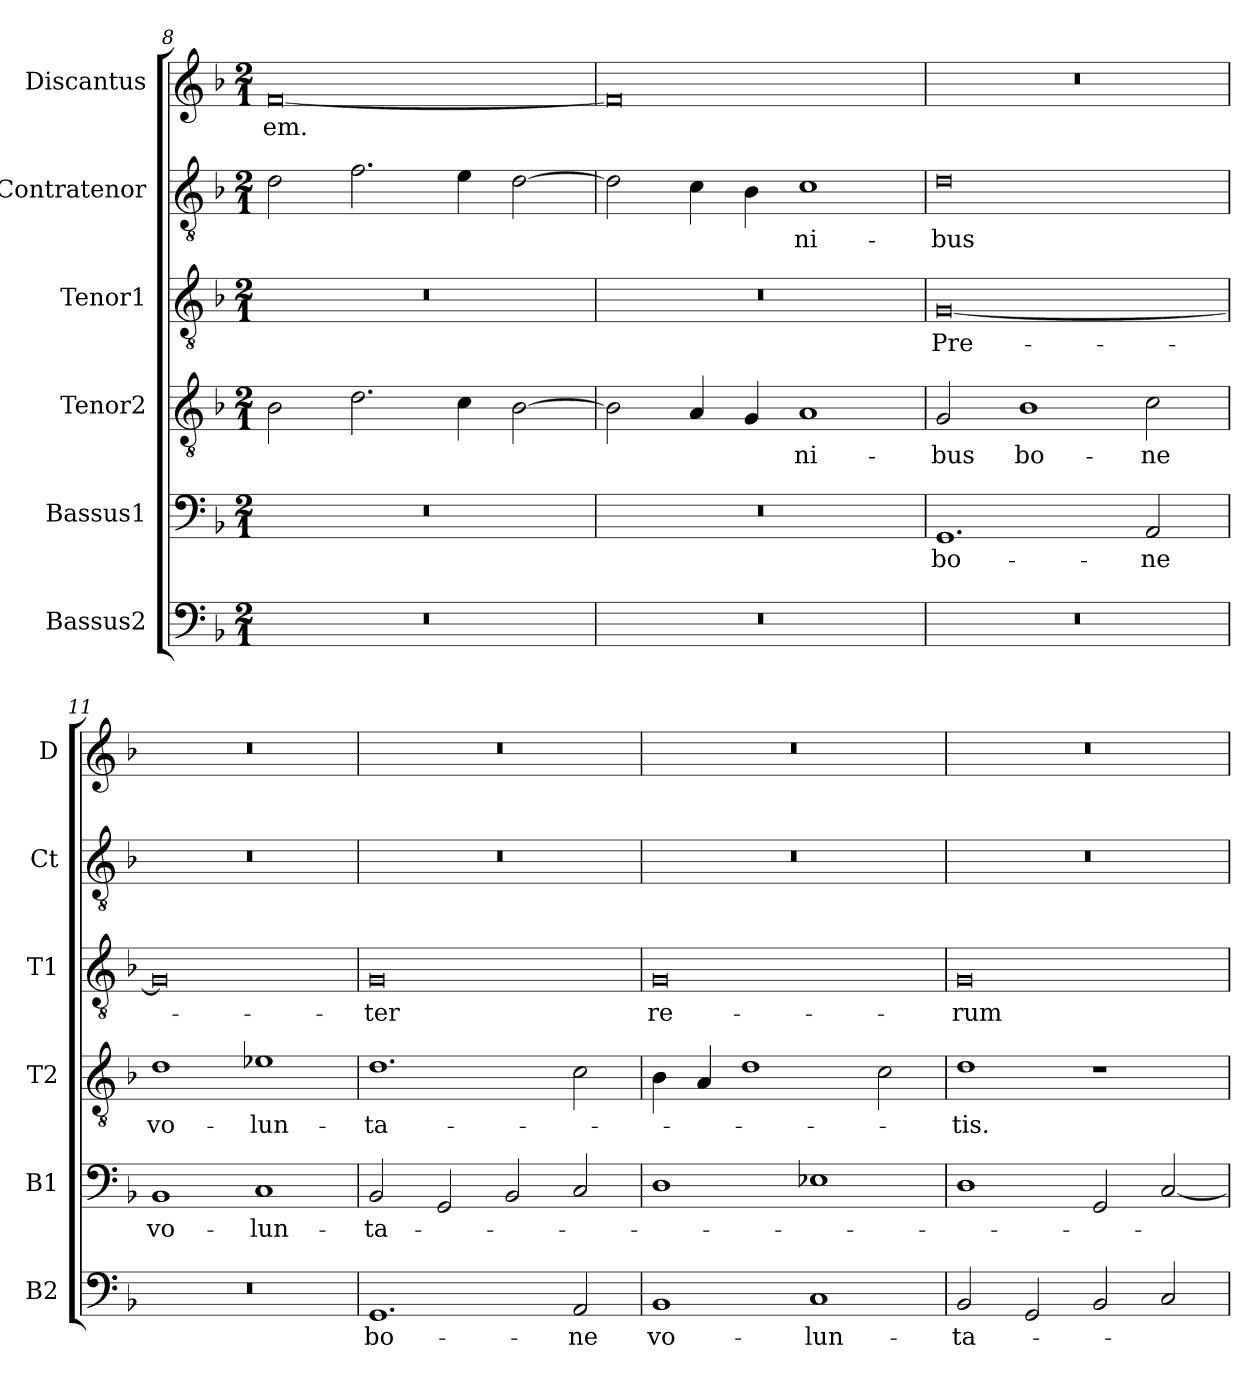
**kern	**text	**kern	**text	**kern	**text	**kern	**text	**kern	**text	**kern	**text
*part6	*part6	*part5	*part5	*part4	*part4	*part3	*part3	*part2	*part2	*part1	*part1
*staff6	*staff6	*staff5	*staff5	*staff4	*staff4	*staff3	*staff3	*staff2	*staff2	*staff1	*staff1
*I"Bassus2	*	*I"Bassus1	*	*I"Tenor2	*	*I"Tenor1	*	*I"Contratenor	*	*I"Discantus	*
*I'B2	*	*I'B1	*	*I'T2	*	*I'T1	*	*I'Ct	*	*I'D	*
*clefF4	*	*clefF4	*	*clefGv2	*	*clefGv2	*	*clefGv2	*	*clefG2	*
*k[b-]	*	*k[b-]	*	*k[b-]	*	*k[b-]	*	*k[b-]	*	*k[b-]	*
*M2/1	*	*M2/1	*	*M2/1	*	*M2/1	*	*M2/1	*	*M2/1	*
=8	=8	=8	=8	=8	=8	=8	=8	=8	=8	=8	=8
0r	.	0r	.	2B-	.	0r	.	2d	.	[0f	-em.
.	.	.	.	2.d	.	.	.	2.f	.	.	.
.	.	.	.	4c	.	.	.	4e	.	.	.
.	.	.	.	[2B-	.	.	.	[2d	.	.	.
=9	=9	=9	=9	=9	=9	=9	=9	=9	=9	=9	=9
0r	.	0r	.	2B-]	.	0r	.	2d]	.	0f]	.
.	.	.	.	4A	.	.	.	4c	.	.	.
.	.	.	.	4G	.	.	.	4B-	.	.	.
.	.	.	.	1A	-ni-	.	.	1c	-ni-	.	.
=10	=10	=10	=10	=10	=10	=10	=10	=10	=10	=10	=10
0r	.	1.GG	bo-	2G	-bus	[0G	Pre-	0d	-bus	0r	.
.	.	.	.	1B-	bo-	.	.	.	.	.	.
.	.	2AA	-ne	2c	-ne	.	.	.	.	.	.
=11	=11	=11	=11	=11	=11	=11	=11	=11	=11	=11	=11
0r	.	1BB-	vo-	1d	vo-	0G]	.	0r	.	0r	.
.	.	1C	-lun-	1e-X	-lun-	.	.	.	.	.	.
=12	=12	=12	=12	=12	=12	=12	=12	=12	=12	=12	=12
1.GG	bo-	2BB-	-ta-	1.d	-ta-	0G	-ter	0r	.	0r	.
.	.	2GG	.	.	.	.	.	.	.	.	.
.	.	2BB-	.	.	.	.	.	.	.	.	.
2AA	-ne	2C	.	2c	.	.	.	.	.	.	.
=13	=13	=13	=13	=13	=13	=13	=13	=13	=13	=13	=13
1BB-	vo-	1D	.	4B-	.	0G	re-	0r	.	0r	.
.	.	.	.	4A	.	.	.	.	.	.	.
.	.	.	.	1d	.	.	.	.	.	.	.
1C	-lun-	1E-X	.	.	.	.	.	.	.	.	.
.	.	.	.	2c	.	.	.	.	.	.	.
=14	=14	=14	=14	=14	=14	=14	=14	=14	=14	=14	=14
2BB-	-ta-	1D	.	1d	-tis.	0G	-rum	0r	.	0r	.
2GG	.	.	.	.	.	.	.	.	.	.	.
2BB-	.	2GG	.	1r	.	.	.	.	.	.	.
2C	.	[2C	.	.	.	.	.	.	.	.	.
=	=	=	=	=	=	=	=	=	=	=	=
*-	*-	*-	*-	*-	*-	*-	*-	*-	*-	*-	*-
